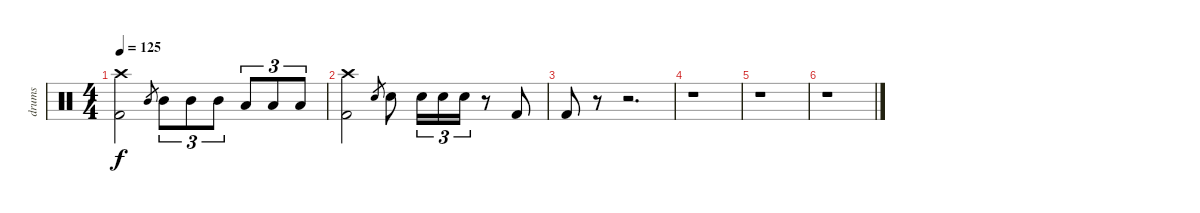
\track ("drums" "drums") {instrument percussion}
\staff {score}
\articulation defaults
\ts (4 4)
\tempo 125
\clef neutral
\ks c
("Crash high (hit)" "Kick (hit) 2").2{dy f} "Mid Tom (hit)".8{gr} "Mid Tom (hit)".8{tu (3 2)} "Mid Tom (hit)".8{tu (3 2)} "Mid Tom (hit)".8{tu (3 2)} "Low Tom (hit)".8{tu (3 2)} "Low Tom (hit)".8{tu (3 2)} "Low Tom (hit)".8{tu (3 2)} |
("Crash high (hit)" "Kick (hit) 2").2 "Snare (hit) 2".8{gr} "Snare (hit) 2".8 "Snare (hit) 2".16{tu (3 2)} "Snare (hit) 2".16{tu (3 2)} "Snare (hit) 2".16{tu (3 2)} r.8 "Kick (hit) 2".8 |
"Kick (hit) 2".8 r.8 r.2{d} |
r.1 |
r.1 |
r.1
